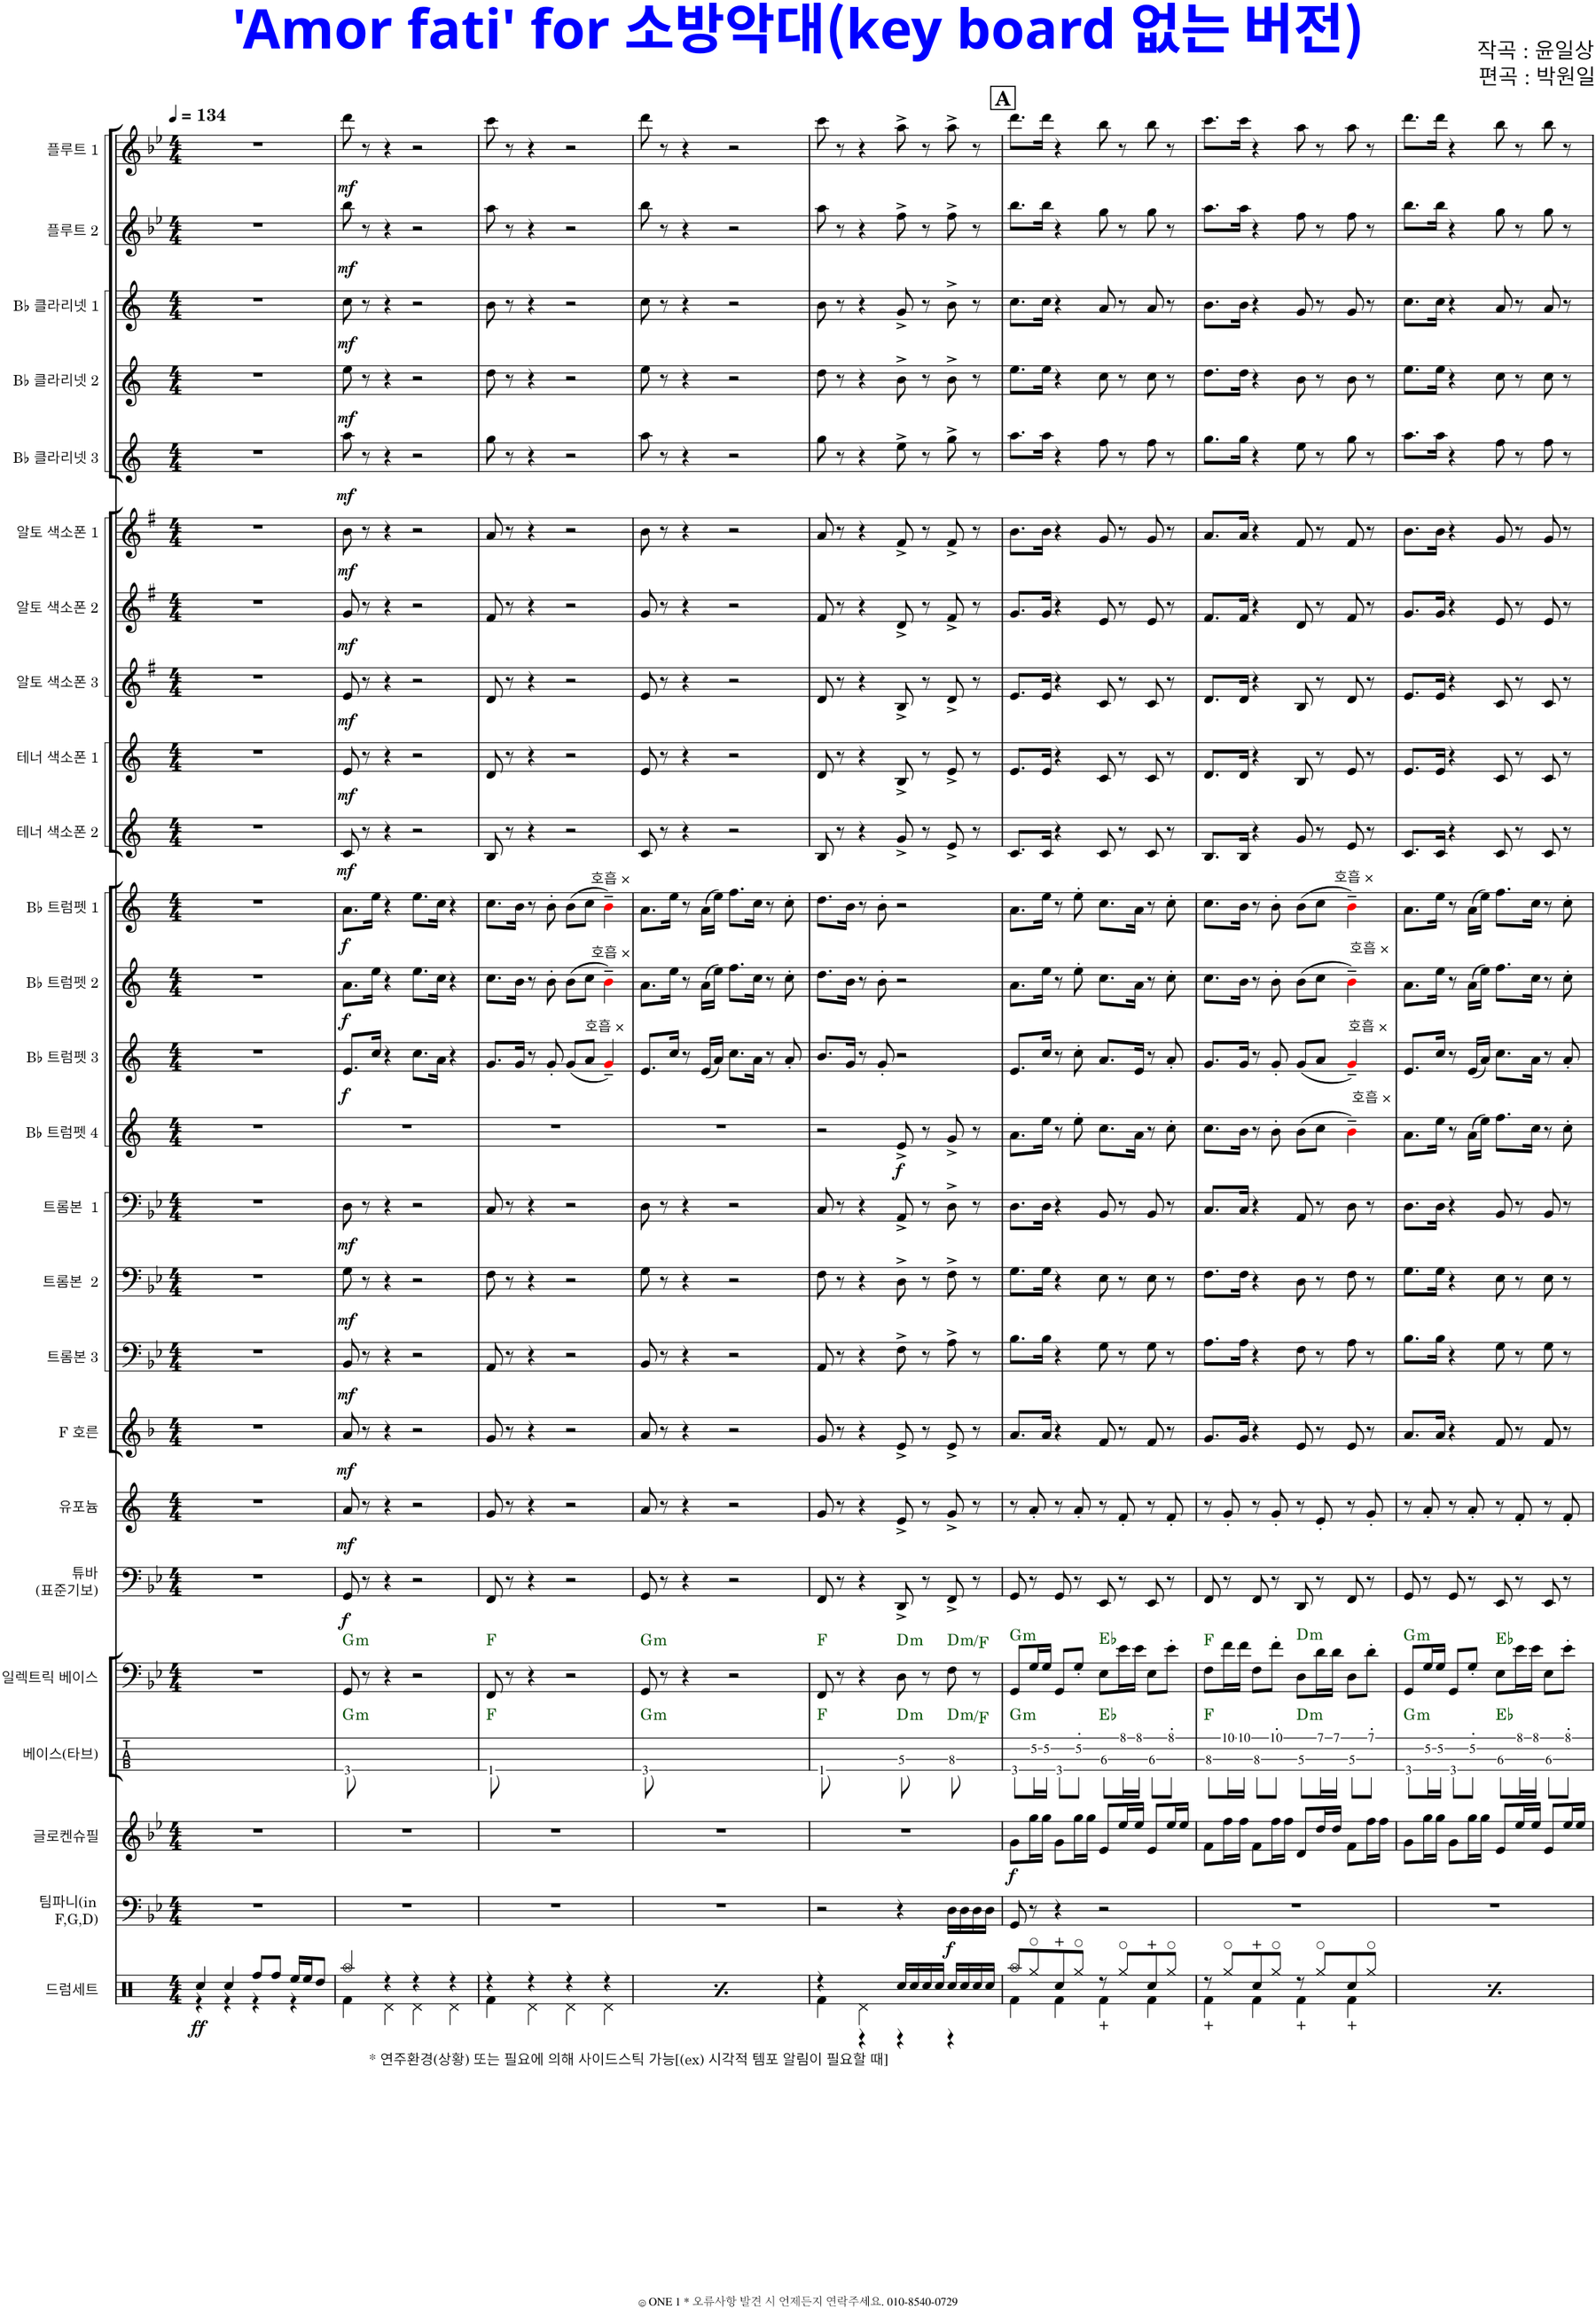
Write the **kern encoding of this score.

**kern	**dynam	**kern	**dynam	**kern	**dynam	**kern	**harte	**kern	**harte	**kern	**dynam	**kern	**dynam	**kern	**dynam	**kern	**dynam	**kern	**dynam	**kern	**dynam	**kern	**dynam	**kern	**dynam	**kern	**dynam	**kern	**dynam	**kern	**dynam	**kern	**dynam	**kern	**dynam	**kern	**dynam	**kern	**dynam	**kern	**dynam	**kern	**dynam	**kern	**dynam	**kern	**dynam	**kern	**dynam
*part25	*part25	*part24	*part24	*part23	*part23	*part22	*part22	*part21	*part21	*part20	*part20	*part19	*part19	*part18	*part18	*part17	*part17	*part16	*part16	*part15	*part15	*part14	*part14	*part13	*part13	*part12	*part12	*part11	*part11	*part10	*part10	*part9	*part9	*part8	*part8	*part7	*part7	*part6	*part6	*part5	*part5	*part4	*part4	*part3	*part3	*part2	*part2	*part1	*part1
*staff25	*staff25	*staff24	*staff24	*staff23	*staff23	*staff22	*	*staff21	*	*staff20	*staff20	*staff19	*staff19	*staff18	*staff18	*staff17	*staff17	*staff16	*staff16	*staff15	*staff15	*staff14	*staff14	*staff13	*staff13	*staff12	*staff12	*staff11	*staff11	*staff10	*staff10	*staff9	*staff9	*staff8	*staff8	*staff7	*staff7	*staff6	*staff6	*staff5	*staff5	*staff4	*staff4	*staff3	*staff3	*staff2	*staff2	*staff1	*staff1
*I"드럼세트	*	*I"팀파니(in F,G,D)	*	*I"글로켄슈필	*	*I"베이스(타브)	*	*I"일렉트릭 베이스	*	*I"튜바 (표준기보)	*	*I"유포늄	*	*I"F 호른	*	*I"트롬본 3	*	*I"트롬본  2	*	*I"트롬본  1	*	*I"Bb 트럼펫 4	*	*I"Bb 트럼펫 3	*	*I"Bb 트럼펫 2	*	*I"Bb 트럼펫 1	*	*I"테너 색소폰 2	*	*I"테너 색소폰 1	*	*I"알토 색소폰 3	*	*I"알토 색소폰 2	*	*I"알토 색소폰 1	*	*I"Bb 클라리넷 3	*	*I"Bb 클라리넷 2	*	*I"Bb 클라리넷 1	*	*I"플루트 2	*	*I"플루트 1	*
*	*	*	*	*	*	*stria4	*	*	*	*	*	*	*	*	*	*	*	*	*	*	*	*	*	*	*	*	*	*	*	*	*	*	*	*	*	*	*	*	*	*	*	*	*	*	*	*	*	*	*
*clefX	*	*clefF4	*	*clefG2	*	*	*	*clefF4	*	*clefF4	*	*clefG2	*	*clefG2	*	*clefF4	*	*clefF4	*	*clefF4	*	*clefG2	*	*clefG2	*	*clefG2	*	*clefG2	*	*clefG2	*	*clefG2	*	*clefG2	*	*clefG2	*	*clefG2	*	*clefG2	*	*clefG2	*	*clefG2	*	*clefG2	*	*clefG2	*
*	*	*	*	*Trd-14c-24	*	*Trd7c12	*	*Trd7c12	*	*	*	*Trd8c14	*	*Trd4c7	*	*	*	*	*	*	*	*Trd1c2	*	*Trd1c2	*	*Trd1c2	*	*Trd1c2	*	*Trd8c14	*	*Trd8c14	*	*Trd5c9	*	*Trd5c9	*	*Trd5c9	*	*Trd1c2	*	*Trd1c2	*	*Trd1c2	*	*	*	*	*
*k[b-e-]	*	*k[b-e-]	*	*k[b-e-]	*	*k[b-e-]	*	*k[b-e-]	*	*k[b-e-]	*	*k[]	*	*k[b-]	*	*k[b-e-]	*	*k[b-e-]	*	*k[b-e-]	*	*k[]	*	*k[]	*	*k[]	*	*k[]	*	*k[]	*	*k[]	*	*k[f#]	*	*k[f#]	*	*k[f#]	*	*k[]	*	*k[]	*	*k[]	*	*k[b-e-]	*	*k[b-e-]	*
*M4/4	*	*M4/4	*	*M4/4	*	*M4/4	*	*M4/4	*	*M4/4	*	*M4/4	*	*M4/4	*	*M4/4	*	*M4/4	*	*M4/4	*	*M4/4	*	*M4/4	*	*M4/4	*	*M4/4	*	*M4/4	*	*M4/4	*	*M4/4	*	*M4/4	*	*M4/4	*	*M4/4	*	*M4/4	*	*M4/4	*	*M4/4	*	*M4/4	*
*MM134	*	*MM134	*	*MM134	*	*MM134	*	*MM134	*	*MM134	*	*MM134	*	*MM134	*	*MM134	*	*MM134	*	*MM134	*	*MM134	*	*MM134	*	*MM134	*	*MM134	*	*MM134	*	*MM134	*	*MM134	*	*MM134	*	*MM134	*	*MM134	*	*MM134	*	*MM134	*	*MM134	*	*MM134	*
=1	=1	=1	=1	=1	=1	=1	=1	=1	=1	=1	=1	=1	=1	=1	=1	=1	=1	=1	=1	=1	=1	=1	=1	=1	=1	=1	=1	=1	=1	=1	=1	=1	=1	=1	=1	=1	=1	=1	=1	=1	=1	=1	=1	=1	=1	=1	=1	=1	=1
*^	*	*	*	*	*	*	*	*	*	*	*	*	*	*	*	*	*	*	*	*	*	*	*	*	*	*	*	*	*	*	*	*	*	*	*	*	*	*	*	*	*	*	*	*	*	*	*	*	*
!	!	!LO:DY:b	!	!	!	!	!	!	!	!	!	!	!	!	!	!	!	!	!	!	!	!	!	!	!	!	!	!	!	!	!	!	!	!	!	!	!	!	!	!	!	!	!	!	!	!	!	!	!	!
4Rcc/	4r	ff	1r	.	1r	.	1r	.	1r	.	1r	.	1r	.	1r	.	1r	.	1r	.	1r	.	1r	.	1r	.	1r	.	1r	.	1r	.	1r	.	1r	.	1r	.	1r	.	1r	.	1r	.	1r	.	1r	.	1r	.
4Rcc/	4r	.	.	.	.	.	.	.	.	.	.	.	.	.	.	.	.	.	.	.	.	.	.	.	.	.	.	.	.	.	.	.	.	.	.	.	.	.	.	.	.	.	.	.	.	.	.	.	.	.
8Rff/L	4r	.	.	.	.	.	.	.	.	.	.	.	.	.	.	.	.	.	.	.	.	.	.	.	.	.	.	.	.	.	.	.	.	.	.	.	.	.	.	.	.	.	.	.	.	.	.	.	.	.
8Rff/J	.	.	.	.	.	.	.	.	.	.	.	.	.	.	.	.	.	.	.	.	.	.	.	.	.	.	.	.	.	.	.	.	.	.	.	.	.	.	.	.	.	.	.	.	.	.	.	.	.	.
16Ree/LL	4r	.	.	.	.	.	.	.	.	.	.	.	.	.	.	.	.	.	.	.	.	.	.	.	.	.	.	.	.	.	.	.	.	.	.	.	.	.	.	.	.	.	.	.	.	.	.	.	.	.
16Ree/J	.	.	.	.	.	.	.	.	.	.	.	.	.	.	.	.	.	.	.	.	.	.	.	.	.	.	.	.	.	.	.	.	.	.	.	.	.	.	.	.	.	.	.	.	.	.	.	.	.	.
8Rdd/J	.	.	.	.	.	.	.	.	.	.	.	.	.	.	.	.	.	.	.	.	.	.	.	.	.	.	.	.	.	.	.	.	.	.	.	.	.	.	.	.	.	.	.	.	.	.	.	.	.	.
=2	=2	=2	=2	=2	=2	=2	=2	=2	=2	=2	=2	=2	=2	=2	=2	=2	=2	=2	=2	=2	=2	=2	=2	=2	=2	=2	=2	=2	=2	=2	=2	=2	=2	=2	=2	=2	=2	=2	=2	=2	=2	=2	=2	=2	=2	=2	=2	=2	=2	=2
!	!	!	!	!	!	!	!	!LO:H:kt=m	!	!LO:H:kt=m	!	!LO:DY:b	!	!LO:DY:b	!	!LO:DY:b	!	!LO:DY:b	!	!LO:DY:b	!	!LO:DY:b	!	!	!	!LO:DY:b	!	!LO:DY:b	!	!LO:DY:b	!	!LO:DY:b	!	!LO:DY:b	!	!LO:DY:b	!	!LO:DY:b	!	!LO:DY:b	!	!LO:DY:b	!	!LO:DY:b	!	!LO:DY:b	!	!LO:DY:b	!	!LO:DY:b
4Raa/	4Rf\	.	1r	.	1r	.	8GG\	G:min	8GG/	G:min	8GG/	f	8a/	mf	8a/	mf	8BB-/	mf	8G\	mf	8D\	mf	1r	.	8.e/L	f	8.a\L	f	8.a\L	f	8c/	mf	8e/	mf	8e/	mf	8g/	mf	8b\	mf	8aa\	mf	8ee\	mf	8cc\	mf	8bb-\	mf	8ddd\	mf
.	.	.	.	.	.	.	8r	.	8r	.	8r	.	8r	.	8r	.	8r	.	8r	.	8r	.	.	.	.	.	.	.	.	.	8r	.	8r	.	8r	.	8r	.	8r	.	8r	.	8r	.	8r	.	8r	.	8r	.
.	.	.	.	.	.	.	.	.	.	.	.	.	.	.	.	.	.	.	.	.	.	.	.	.	16cc/Jk	.	16ee\Jk	.	16ee\Jk	.	.	.	.	.	.	.	.	.	.	.	.	.	.	.	.	.	.	.	.	.
!LO:TX:b:t=* 연주환경(상황) 또는 필요에 의해 사이드스틱 가능[(ex) 시각적 템포 알림이 필요할 때]	!	!	!	!	!	!	!	!	!	!	!	!	!	!	!	!	!	!	!	!	!	!	!	!	!	!	!	!	!	!	!	!	!	!	!	!	!	!	!	!	!	!	!	!	!	!	!	!	!	!
4r	4Rd\	.	.	.	.	.	4r	.	4r	.	4r	.	4r	.	4r	.	4r	.	4r	.	4r	.	.	.	4r	.	4r	.	4r	.	4r	.	4r	.	4r	.	4r	.	4r	.	4r	.	4r	.	4r	.	4r	.	4r	.
4r	4Rd\	.	.	.	.	.	2r	.	2r	.	2r	.	2r	.	2r	.	2r	.	2r	.	2r	.	.	.	8.cc\L	.	8.ee\L	.	8.ee\L	.	2r	.	2r	.	2r	.	2r	.	2r	.	2r	.	2r	.	2r	.	2r	.	2r	.
.	.	.	.	.	.	.	.	.	.	.	.	.	.	.	.	.	.	.	.	.	.	.	.	.	16a\Jk	.	16cc\Jk	.	16cc\Jk	.	.	.	.	.	.	.	.	.	.	.	.	.	.	.	.	.	.	.	.	.
4r	4Rd\	.	.	.	.	.	.	.	.	.	.	.	.	.	.	.	.	.	.	.	.	.	.	.	4r	.	4r	.	4r	.	.	.	.	.	.	.	.	.	.	.	.	.	.	.	.	.	.	.	.	.
=3	=3	=3	=3	=3	=3	=3	=3	=3	=3	=3	=3	=3	=3	=3	=3	=3	=3	=3	=3	=3	=3	=3	=3	=3	=3	=3	=3	=3	=3	=3	=3	=3	=3	=3	=3	=3	=3	=3	=3	=3	=3	=3	=3	=3	=3	=3	=3	=3	=3	=3
4r	4Rf\	.	1r	.	1r	.	8FF\	F:maj	8FF/	F:maj	8FF/	.	8g/	.	8g/	.	8AA/	.	8F\	.	8C/	.	1r	.	8.g/L	.	8.cc\L	.	8.cc\L	.	8B/	.	8d/	.	8d/	.	8f#/	.	8a/	.	8gg\	.	8dd\	.	8b\	.	8aa\	.	8ccc\	.
.	.	.	.	.	.	.	8r	.	8r	.	8r	.	8r	.	8r	.	8r	.	8r	.	8r	.	.	.	.	.	.	.	.	.	8r	.	8r	.	8r	.	8r	.	8r	.	8r	.	8r	.	8r	.	8r	.	8r	.
.	.	.	.	.	.	.	.	.	.	.	.	.	.	.	.	.	.	.	.	.	.	.	.	.	16g/Jk	.	16b\Jk	.	16b\Jk	.	.	.	.	.	.	.	.	.	.	.	.	.	.	.	.	.	.	.	.	.
4r	4Rd\	.	.	.	.	.	4r	.	4r	.	4r	.	4r	.	4r	.	4r	.	4r	.	4r	.	.	.	8r	.	8r	.	8r	.	4r	.	4r	.	4r	.	4r	.	4r	.	4r	.	4r	.	4r	.	4r	.	4r	.
.	.	.	.	.	.	.	.	.	.	.	.	.	.	.	.	.	.	.	.	.	.	.	.	.	8g'/	.	8b'\	.	8b'\	.	.	.	.	.	.	.	.	.	.	.	.	.	.	.	.	.	.	.	.	.
4r	4Rd\	.	.	.	.	.	2r	.	2r	.	2r	.	2r	.	2r	.	2r	.	2r	.	2r	.	.	.	(8g/L	.	(8b\L	.	(8b\L	.	2r	.	2r	.	2r	.	2r	.	2r	.	2r	.	2r	.	2r	.	2r	.	2r	.
.	.	.	.	.	.	.	.	.	.	.	.	.	.	.	.	.	.	.	.	.	.	.	.	.	8a/J	.	8cc\J	.	8cc\J	.	.	.	.	.	.	.	.	.	.	.	.	.	.	.	.	.	.	.	.	.
!	!	!	!	!	!	!	!	!	!	!	!	!	!	!	!	!	!	!	!	!	!	!	!	!	!	!	!	!	!LO:TX:a:t=호흡 ×	!	!	!	!	!	!	!	!	!	!	!	!	!	!	!	!	!	!	!	!	!
!	!	!	!	!	!	!	!	!	!	!	!	!	!	!	!	!	!	!	!	!	!	!	!	!	!	!	!LO:TX:a:t=호흡 ×	!	!	!	!	!	!	!	!	!	!	!	!	!	!	!	!	!	!	!	!	!	!	!
!	!	!	!	!	!	!	!	!	!	!	!	!	!	!	!	!	!	!	!	!	!	!	!	!	!LO:TX:a:t=호흡 ×	!	!	!	!	!	!	!	!	!	!	!	!	!	!	!	!	!	!	!	!	!	!	!	!	!
4r	4Rd\	.	.	.	.	.	.	.	.	.	.	.	.	.	.	.	.	.	.	.	.	.	.	.	4g~i/)	.	4b~i\)	.	4b~i\)	.	.	.	.	.	.	.	.	.	.	.	.	.	.	.	.	.	.	.	.	.
=4	=4	=4	=4	=4	=4	=4	=4	=4	=4	=4	=4	=4	=4	=4	=4	=4	=4	=4	=4	=4	=4	=4	=4	=4	=4	=4	=4	=4	=4	=4	=4	=4	=4	=4	=4	=4	=4	=4	=4	=4	=4	=4	=4	=4	=4	=4	=4	=4	=4	=4
!	!	!	!	!	!	!	!	!LO:H:kt=m	!	!LO:H:kt=m	!	!	!	!	!	!	!	!	!	!	!	!	!	!	!	!	!	!	!	!	!	!	!	!	!	!	!	!	!	!	!	!	!	!	!	!	!	!	!	!
4r	4Rf\	.	1r	.	1r	.	8GG\	G:min	8GG/	G:min	8GG/	.	8a/	.	8a/	.	8BB-/	.	8G\	.	8D\	.	1r	.	8.e/L	.	8.a\L	.	8.a\L	.	8c/	.	8e/	.	8e/	.	8g/	.	8b\	.	8aa\	.	8ee\	.	8cc\	.	8bb-\	.	8ddd\	.
.	.	.	.	.	.	.	8r	.	8r	.	8r	.	8r	.	8r	.	8r	.	8r	.	8r	.	.	.	.	.	.	.	.	.	8r	.	8r	.	8r	.	8r	.	8r	.	8r	.	8r	.	8r	.	8r	.	8r	.
.	.	.	.	.	.	.	.	.	.	.	.	.	.	.	.	.	.	.	.	.	.	.	.	.	16cc/Jk	.	16ee\Jk	.	16ee\Jk	.	.	.	.	.	.	.	.	.	.	.	.	.	.	.	.	.	.	.	.	.
4r	4Rd\	.	.	.	.	.	4r	.	4r	.	4r	.	4r	.	4r	.	4r	.	4r	.	4r	.	.	.	8r	.	8r	.	8r	.	4r	.	4r	.	4r	.	4r	.	4r	.	4r	.	4r	.	4r	.	4r	.	4r	.
.	.	.	.	.	.	.	.	.	.	.	.	.	.	.	.	.	.	.	.	.	.	.	.	.	(16e/LL	.	(16a\LL	.	(16a\LL	.	.	.	.	.	.	.	.	.	.	.	.	.	.	.	.	.	.	.	.	.
.	.	.	.	.	.	.	.	.	.	.	.	.	.	.	.	.	.	.	.	.	.	.	.	.	16a/JJ)	.	16ee\JJ)	.	16ee\JJ)	.	.	.	.	.	.	.	.	.	.	.	.	.	.	.	.	.	.	.	.	.
4r	4Rd\	.	.	.	.	.	2r	.	2r	.	2r	.	2r	.	2r	.	2r	.	2r	.	2r	.	.	.	8.cc\L	.	8.ff\L	.	8.ff\L	.	2r	.	2r	.	2r	.	2r	.	2r	.	2r	.	2r	.	2r	.	2r	.	2r	.
.	.	.	.	.	.	.	.	.	.	.	.	.	.	.	.	.	.	.	.	.	.	.	.	.	16a\Jk	.	16cc\Jk	.	16cc\Jk	.	.	.	.	.	.	.	.	.	.	.	.	.	.	.	.	.	.	.	.	.
4r	4Rd\	.	.	.	.	.	.	.	.	.	.	.	.	.	.	.	.	.	.	.	.	.	.	.	8r	.	8r	.	8r	.	.	.	.	.	.	.	.	.	.	.	.	.	.	.	.	.	.	.	.	.
.	.	.	.	.	.	.	.	.	.	.	.	.	.	.	.	.	.	.	.	.	.	.	.	.	8a'/	.	8cc'\	.	8cc'\	.	.	.	.	.	.	.	.	.	.	.	.	.	.	.	.	.	.	.	.	.
=5	=5	=5	=5	=5	=5	=5	=5	=5	=5	=5	=5	=5	=5	=5	=5	=5	=5	=5	=5	=5	=5	=5	=5	=5	=5	=5	=5	=5	=5	=5	=5	=5	=5	=5	=5	=5	=5	=5	=5	=5	=5	=5	=5	=5	=5	=5	=5	=5	=5	=5
4r	4Rf\	.	2r	.	1r	.	8FF\	F:maj	8FF/	F:maj	8FF/	.	8g/	.	8g/	.	8AA/	.	8F\	.	8C/	.	2r	.	8.b/L	.	8.dd\L	.	8.dd\L	.	8B/	.	8d/	.	8d/	.	8f#/	.	8a/	.	8gg\	.	8dd\	.	8b\	.	8aa\	.	8ccc\	.
.	.	.	.	.	.	.	8r	.	8r	.	8r	.	8r	.	8r	.	8r	.	8r	.	8r	.	.	.	.	.	.	.	.	.	8r	.	8r	.	8r	.	8r	.	8r	.	8r	.	8r	.	8r	.	8r	.	8r	.
.	.	.	.	.	.	.	.	.	.	.	.	.	.	.	.	.	.	.	.	.	.	.	.	.	16g/Jk	.	16b\Jk	.	16b\Jk	.	.	.	.	.	.	.	.	.	.	.	.	.	.	.	.	.	.	.	.	.
4Rd\	4r	.	.	.	.	.	4r	.	4r	.	4r	.	4r	.	4r	.	4r	.	4r	.	4r	.	.	.	8r	.	8r	.	8r	.	4r	.	4r	.	4r	.	4r	.	4r	.	4r	.	4r	.	4r	.	4r	.	4r	.
.	.	.	.	.	.	.	.	.	.	.	.	.	.	.	.	.	.	.	.	.	.	.	.	.	8g'/	.	8b'\	.	8b'\	.	.	.	.	.	.	.	.	.	.	.	.	.	.	.	.	.	.	.	.	.
!	!	!	!	!	!	!	!	!LO:H:kt=m	!	!LO:H:kt=m	!	!	!	!	!	!	!	!	!	!	!	!	!	!LO:DY:b	!	!	!	!	!	!	!	!	!	!	!	!	!	!	!	!	!	!	!	!	!	!	!	!	!	!
16Rcc/LL	4r	.	4r	.	.	.	8D\	D:min	8D\	D:min	8DD^/	.	8e^/	.	8e^/	.	8F^\	.	8D^\	.	8AA^/	.	8e^/	f	2r	.	2r	.	2r	.	8g^/	.	8B^/	.	8B^/	.	8d^/	.	8f#^/	.	8ee^\	.	8b^\	.	8g^/	.	8ff^\	.	8aa^\	.
16Rcc/	.	.	.	.	.	.	.	.	.	.	.	.	.	.	.	.	.	.	.	.	.	.	.	.	.	.	.	.	.	.	.	.	.	.	.	.	.	.	.	.	.	.	.	.	.	.	.	.	.	.
16Rcc/	.	.	.	.	.	.	8r	.	8r	.	8r	.	8r	.	8r	.	8r	.	8r	.	8r	.	8r	.	.	.	.	.	.	.	8r	.	8r	.	8r	.	8r	.	8r	.	8r	.	8r	.	8r	.	8r	.	8r	.
16Rcc/JJ	.	.	.	.	.	.	.	.	.	.	.	.	.	.	.	.	.	.	.	.	.	.	.	.	.	.	.	.	.	.	.	.	.	.	.	.	.	.	.	.	.	.	.	.	.	.	.	.	.	.
!	!	!	!	!LO:DY:b	!	!	!	!LO:H:kt=m	!	!LO:H:kt=m	!	!	!	!	!	!	!	!	!	!	!	!	!	!	!	!	!	!	!	!	!	!	!	!	!	!	!	!	!	!	!	!	!	!	!	!	!	!	!	!
16Rcc/LL	4r	.	16D\LL	f	.	.	8F\	D:min/b3	8F\	D:min/b3	8FF^/	.	8g^/	.	8e^/	.	8A^\	.	8F^\	.	8D^\	.	8g^/	.	.	.	.	.	.	.	8e^/	.	8e^/	.	8d^/	.	8f#^/	.	8f#^/	.	8gg^\	.	8b^\	.	8b^\	.	8ff^\	.	8aa^\	.
16Rcc/	.	.	16D\	.	.	.	.	.	.	.	.	.	.	.	.	.	.	.	.	.	.	.	.	.	.	.	.	.	.	.	.	.	.	.	.	.	.	.	.	.	.	.	.	.	.	.	.	.	.	.
16Rcc/	.	.	16D\	.	.	.	8r	.	8r	.	8r	.	8r	.	8r	.	8r	.	8r	.	8r	.	8r	.	.	.	.	.	.	.	8r	.	8r	.	8r	.	8r	.	8r	.	8r	.	8r	.	8r	.	8r	.	8r	.
16Rcc/JJ	.	.	16D\JJ	.	.	.	.	.	.	.	.	.	.	.	.	.	.	.	.	.	.	.	.	.	.	.	.	.	.	.	.	.	.	.	.	.	.	.	.	.	.	.	.	.	.	.	.	.	.	.
!!LO:REH:place=s1:a:B:cj:fs=14:t=A
=6	=6	=6	=6	=6	=6	=6	=6	=6	=6	=6	=6	=6	=6	=6	=6	=6	=6	=6	=6	=6	=6	=6	=6	=6	=6	=6	=6	=6	=6	=6	=6	=6	=6	=6	=6	=6	=6	=6	=6	=6	=6	=6	=6	=6	=6	=6	=6	=6	=6	=6
!	!	!	!	!	!	!LO:DY:b	!	!LO:H:kt=m	!	!LO:H:kt=m	!	!	!	!	!	!	!	!	!	!	!	!	!	!	!	!	!	!	!	!	!	!	!	!	!	!	!	!	!	!	!	!	!	!	!	!	!	!	!	!
8Raa/L	4Rf\	.	8GG/	.	8g\L	f	8GG\L	G:min	8GG/L	G:min	8GG/	.	8r	.	8.a/L	.	8.B-\L	.	8.G\L	.	8.D\L	.	8.a\L	.	8.e/L	.	8.a\L	.	8.a\L	.	8.c/L	.	8.e/L	.	8.e/L	.	8.g/L	.	8.b\L	.	8.aa\L	.	8.ee\L	.	8.cc\L	.	8.bb-\L	.	8.ddd\L	.
8Rgg/	.	.	8r	.	16gg\L	.	16G~'\L	.	16G'~/L	.	8r	.	8a'/	.	.	.	.	.	.	.	.	.	.	.	.	.	.	.	.	.	.	.	.	.	.	.	.	.	.	.	.	.	.	.	.	.	.	.	.	.
.	.	.	.	.	16gg\JJ	.	16G~'\JJ	.	16G'~/JJ	.	.	.	.	.	16a/Jk	.	16B-\Jk	.	16G\Jk	.	16D\Jk	.	16ee\Jk	.	16cc/Jk	.	16ee\Jk	.	16ee\Jk	.	16c/Jk	.	16e/Jk	.	16e/Jk	.	16g/Jk	.	16b\Jk	.	16aa\Jk	.	16ee\Jk	.	16cc\Jk	.	16bb-\Jk	.	16ddd\Jk	.
8Rcc/	4Rf\	.	4r	.	8g\L	.	8GG\L	.	8GG/L	.	8GG/	.	8r	.	4r	.	4r	.	4r	.	4r	.	8r	.	8r	.	8r	.	8r	.	4r	.	4r	.	4r	.	4r	.	4r	.	4r	.	4r	.	4r	.	4r	.	4r	.
8Rgg/J	.	.	.	.	16gg\L	.	8G~'\J	.	8G'~/J	.	8r	.	8a'/	.	.	.	.	.	.	.	.	.	8ee'\	.	8cc'\	.	8ee'\	.	8ee'\	.	.	.	.	.	.	.	.	.	.	.	.	.	.	.	.	.	.	.	.	.
.	.	.	.	.	16gg\JJ	.	.	.	.	.	.	.	.	.	.	.	.	.	.	.	.	.	.	.	.	.	.	.	.	.	.	.	.	.	.	.	.	.	.	.	.	.	.	.	.	.	.	.	.	.
8r	4Rf\	.	2r	.	8e-/L	.	8E-\L	Eb:maj	8E-\L	Eb:maj	8EE-/	.	8r	.	8f/	.	8G\	.	8E-\	.	8BB-/	.	8.cc\L	.	8.a/L	.	8.cc\L	.	8.cc\L	.	8c/	.	8c/	.	8c/	.	8e/	.	8g/	.	8ff\	.	8cc\	.	8a/	.	8gg\	.	8bb-\	.
8Rgg/L	.	.	.	.	16ee-/L	.	16e-~'\L	.	16e-'~\L	.	8r	.	8f'/	.	8r	.	8r	.	8r	.	8r	.	.	.	.	.	.	.	.	.	8r	.	8r	.	8r	.	8r	.	8r	.	8r	.	8r	.	8r	.	8r	.	8r	.
.	.	.	.	.	16ee-/JJ	.	16e-~'\JJ	.	16e-'~\JJ	.	.	.	.	.	.	.	.	.	.	.	.	.	16a\Jk	.	16e/Jk	.	16a\Jk	.	16a\Jk	.	.	.	.	.	.	.	.	.	.	.	.	.	.	.	.	.	.	.	.	.
8Rcc/	4Rf\	.	.	.	8e-/L	.	8E-\L	.	8E-\L	.	8EE-/	.	8r	.	8f/	.	8G\	.	8E-\	.	8BB-/	.	8r	.	8r	.	8r	.	8r	.	8c/	.	8c/	.	8c/	.	8e/	.	8g/	.	8ff\	.	8cc\	.	8a/	.	8gg\	.	8bb-\	.
8Rgg/J	.	.	.	.	16ee-/L	.	8e-~'\J	.	8e-'~\J	.	8r	.	8f'/	.	8r	.	8r	.	8r	.	8r	.	8cc'\	.	8a'/	.	8cc'\	.	8cc'\	.	8r	.	8r	.	8r	.	8r	.	8r	.	8r	.	8r	.	8r	.	8r	.	8r	.
.	.	.	.	.	16ee-/JJ	.	.	.	.	.	.	.	.	.	.	.	.	.	.	.	.	.	.	.	.	.	.	.	.	.	.	.	.	.	.	.	.	.	.	.	.	.	.	.	.	.	.	.	.	.
=7	=7	=7	=7	=7	=7	=7	=7	=7	=7	=7	=7	=7	=7	=7	=7	=7	=7	=7	=7	=7	=7	=7	=7	=7	=7	=7	=7	=7	=7	=7	=7	=7	=7	=7	=7	=7	=7	=7	=7	=7	=7	=7	=7	=7	=7	=7	=7	=7	=7	=7
8r	4Rf\	.	1r	.	8f\L	.	8F\L	F:maj	8F\L	F:maj	8FF/	.	8r	.	8.g/L	.	8.A\L	.	8.F\L	.	8.C/L	.	8.cc\L	.	8.g/L	.	8.cc\L	.	8.cc\L	.	8.B/L	.	8.d/L	.	8.d/L	.	8.f#/L	.	8.a/L	.	8.gg\L	.	8.dd\L	.	8.b\L	.	8.aa\L	.	8.ccc\L	.
8Rgg/L	.	.	.	.	16ff\L	.	16f~'\L	.	16f'~\L	.	8r	.	8g'/	.	.	.	.	.	.	.	.	.	.	.	.	.	.	.	.	.	.	.	.	.	.	.	.	.	.	.	.	.	.	.	.	.	.	.	.	.
.	.	.	.	.	16ff\JJ	.	16f~'\JJ	.	16f'~\JJ	.	.	.	.	.	16g/Jk	.	16A\Jk	.	16F\Jk	.	16C/Jk	.	16b\Jk	.	16g/Jk	.	16b\Jk	.	16b\Jk	.	16B/Jk	.	16d/Jk	.	16d/Jk	.	16f#/Jk	.	16a/Jk	.	16gg\Jk	.	16dd\Jk	.	16b\Jk	.	16aa\Jk	.	16ccc\Jk	.
8Rcc/	4Rf\	.	.	.	8f\L	.	8F\L	.	8F\L	.	8FF/	.	8r	.	4r	.	4r	.	4r	.	4r	.	8r	.	8r	.	8r	.	8r	.	4r	.	4r	.	4r	.	4r	.	4r	.	4r	.	4r	.	4r	.	4r	.	4r	.
8Rgg/J	.	.	.	.	16ff\L	.	8f~'\J	.	8f'~\J	.	8r	.	8g'/	.	.	.	.	.	.	.	.	.	8b'\	.	8g'/	.	8b'\	.	8b'\	.	.	.	.	.	.	.	.	.	.	.	.	.	.	.	.	.	.	.	.	.
.	.	.	.	.	16ff\JJ	.	.	.	.	.	.	.	.	.	.	.	.	.	.	.	.	.	.	.	.	.	.	.	.	.	.	.	.	.	.	.	.	.	.	.	.	.	.	.	.	.	.	.	.	.
!	!	!	!	!	!	!	!	!LO:H:kt=m	!	!LO:H:kt=m	!	!	!	!	!	!	!	!	!	!	!	!	!	!	!	!	!	!	!	!	!	!	!	!	!	!	!	!	!	!	!	!	!	!	!	!	!	!	!	!
8r	4Rf\	.	.	.	8d/L	.	8D\L	D:min	8D\L	D:min	8DD/	.	8r	.	8e/	.	8F\	.	8D\	.	8AA/	.	(8b\L	.	(8g/L	.	(8b\L	.	(8b\L	.	8g/	.	8B/	.	8B/	.	8d/	.	8f#/	.	8ee\	.	8b\	.	8g/	.	8ff\	.	8aa\	.
8Rgg/L	.	.	.	.	16dd/L	.	16d~'\L	.	16d'~\L	.	8r	.	8e'/	.	8r	.	8r	.	8r	.	8r	.	8cc\J	.	8a/J	.	8cc\J	.	8cc\J	.	8r	.	8r	.	8r	.	8r	.	8r	.	8r	.	8r	.	8r	.	8r	.	8r	.
.	.	.	.	.	16dd/JJ	.	16d~'\JJ	.	16d'~\JJ	.	.	.	.	.	.	.	.	.	.	.	.	.	.	.	.	.	.	.	.	.	.	.	.	.	.	.	.	.	.	.	.	.	.	.	.	.	.	.	.	.
!	!	!	!	!	!	!	!	!	!	!	!	!	!	!	!	!	!	!	!	!	!	!	!	!	!	!	!	!	!LO:TX:a:t=호흡 ×	!	!	!	!	!	!	!	!	!	!	!	!	!	!	!	!	!	!	!	!	!
!	!	!	!	!	!	!	!	!	!	!	!	!	!	!	!	!	!	!	!	!	!	!	!	!	!	!	!LO:TX:a:t=호흡 ×	!	!	!	!	!	!	!	!	!	!	!	!	!	!	!	!	!	!	!	!	!	!	!
!	!	!	!	!	!	!	!	!	!	!	!	!	!	!	!	!	!	!	!	!	!	!	!	!	!LO:TX:a:t=호흡 ×	!	!	!	!	!	!	!	!	!	!	!	!	!	!	!	!	!	!	!	!	!	!	!	!	!
!	!	!	!	!	!	!	!	!	!	!	!	!	!	!	!	!	!	!	!	!	!	!	!LO:TX:a:t=호흡 ×	!	!	!	!	!	!	!	!	!	!	!	!	!	!	!	!	!	!	!	!	!	!	!	!	!	!	!
8Rcc/	4Rf\	.	.	.	8f\L	.	8D\L	.	8D\L	.	8FF/	.	8r	.	8e/	.	8A\	.	8F\	.	8D\	.	4b~i\)	.	4g~i/)	.	4b~i\)	.	4b~i\)	.	8e/	.	8e/	.	8d/	.	8f#/	.	8f#/	.	8gg\	.	8b\	.	8g/	.	8ff\	.	8aa\	.
8Rgg/J	.	.	.	.	16ff\L	.	8d'\J	.	8d'\J	.	8r	.	8g'/	.	8r	.	8r	.	8r	.	8r	.	.	.	.	.	.	.	.	.	8r	.	8r	.	8r	.	8r	.	8r	.	8r	.	8r	.	8r	.	8r	.	8r	.
.	.	.	.	.	16ff\JJ	.	.	.	.	.	.	.	.	.	.	.	.	.	.	.	.	.	.	.	.	.	.	.	.	.	.	.	.	.	.	.	.	.	.	.	.	.	.	.	.	.	.	.	.	.
=8	=8	=8	=8	=8	=8	=8	=8	=8	=8	=8	=8	=8	=8	=8	=8	=8	=8	=8	=8	=8	=8	=8	=8	=8	=8	=8	=8	=8	=8	=8	=8	=8	=8	=8	=8	=8	=8	=8	=8	=8	=8	=8	=8	=8	=8	=8	=8	=8	=8	=8
!	!	!	!	!	!	!	!	!LO:H:kt=m	!	!LO:H:kt=m	!	!	!	!	!	!	!	!	!	!	!	!	!	!	!	!	!	!	!	!	!	!	!	!	!	!	!	!	!	!	!	!	!	!	!	!	!	!	!	!
8r	4Rf\	.	1r	.	8g\L	.	8GG\L	G:min	8GG/L	G:min	8GG/	.	8r	.	8.a/L	.	8.B-\L	.	8.G\L	.	8.D\L	.	8.a\L	.	8.e/L	.	8.a\L	.	8.a\L	.	8.c/L	.	8.e/L	.	8.e/L	.	8.g/L	.	8.b\L	.	8.aa\L	.	8.ee\L	.	8.cc\L	.	8.bb-\L	.	8.ddd\L	.
8Rgg/L	.	.	.	.	16gg\L	.	16G~'\L	.	16G'~/L	.	8r	.	8a'/	.	.	.	.	.	.	.	.	.	.	.	.	.	.	.	.	.	.	.	.	.	.	.	.	.	.	.	.	.	.	.	.	.	.	.	.	.
.	.	.	.	.	16gg\JJ	.	16G~'\JJ	.	16G'~/JJ	.	.	.	.	.	16a/Jk	.	16B-\Jk	.	16G\Jk	.	16D\Jk	.	16ee\Jk	.	16cc/Jk	.	16ee\Jk	.	16ee\Jk	.	16c/Jk	.	16e/Jk	.	16e/Jk	.	16g/Jk	.	16b\Jk	.	16aa\Jk	.	16ee\Jk	.	16cc\Jk	.	16bb-\Jk	.	16ddd\Jk	.
8Rcc/	4Rf\	.	.	.	8g\L	.	8GG\L	.	8GG/L	.	8GG/	.	8r	.	4r	.	4r	.	4r	.	4r	.	8r	.	8r	.	8r	.	8r	.	4r	.	4r	.	4r	.	4r	.	4r	.	4r	.	4r	.	4r	.	4r	.	4r	.
8Rgg/J	.	.	.	.	16gg\L	.	8G~'\J	.	8G'~/J	.	8r	.	8a'/	.	.	.	.	.	.	.	.	.	(16a\LL	.	(16e/LL	.	(16a\LL	.	(16a\LL	.	.	.	.	.	.	.	.	.	.	.	.	.	.	.	.	.	.	.	.	.
.	.	.	.	.	16gg\JJ	.	.	.	.	.	.	.	.	.	.	.	.	.	.	.	.	.	16ee\JJ)	.	16a/JJ)	.	16ee\JJ)	.	16ee\JJ)	.	.	.	.	.	.	.	.	.	.	.	.	.	.	.	.	.	.	.	.	.
8r	4Rf\	.	.	.	8e-/L	.	8E-\L	Eb:maj	8E-\L	Eb:maj	8EE-/	.	8r	.	8f/	.	8G\	.	8E-\	.	8BB-/	.	8.ff\L	.	8.cc\L	.	8.ff\L	.	8.ff\L	.	8c/	.	8c/	.	8c/	.	8e/	.	8g/	.	8ff\	.	8cc\	.	8a/	.	8gg\	.	8bb-\	.
8Rgg/L	.	.	.	.	16ee-/L	.	16e-~'\L	.	16e-'~\L	.	8r	.	8f'/	.	8r	.	8r	.	8r	.	8r	.	.	.	.	.	.	.	.	.	8r	.	8r	.	8r	.	8r	.	8r	.	8r	.	8r	.	8r	.	8r	.	8r	.
.	.	.	.	.	16ee-/JJ	.	16e-~'\JJ	.	16e-'~\JJ	.	.	.	.	.	.	.	.	.	.	.	.	.	16cc\Jk	.	16a\Jk	.	16cc\Jk	.	16cc\Jk	.	.	.	.	.	.	.	.	.	.	.	.	.	.	.	.	.	.	.	.	.
8Rcc/	4Rf\	.	.	.	8e-/L	.	8E-\L	.	8E-\L	.	8EE-/	.	8r	.	8f/	.	8G\	.	8E-\	.	8BB-/	.	8r	.	8r	.	8r	.	8r	.	8c/	.	8c/	.	8c/	.	8e/	.	8g/	.	8ff\	.	8cc\	.	8a/	.	8gg\	.	8bb-\	.
8Rgg/J	.	.	.	.	16ee-/L	.	8e-~'\J	.	8e-'~\J	.	8r	.	8f'/	.	8r	.	8r	.	8r	.	8r	.	8cc'\	.	8a'/	.	8cc'\	.	8cc'\	.	8r	.	8r	.	8r	.	8r	.	8r	.	8r	.	8r	.	8r	.	8r	.	8r	.
.	.	.	.	.	16ee-/JJ	.	.	.	.	.	.	.	.	.	.	.	.	.	.	.	.	.	.	.	.	.	.	.	.	.	.	.	.	.	.	.	.	.	.	.	.	.	.	.	.	.	.	.	.	.
*v	*v	*	*	*	*	*	*	*	*	*	*	*	*	*	*	*	*	*	*	*	*	*	*	*	*	*	*	*	*	*	*	*	*	*	*	*	*	*	*	*	*	*	*	*	*	*	*	*	*	*
=	=	=	=	=	=	=	=	=	=	=	=	=	=	=	=	=	=	=	=	=	=	=	=	=	=	=	=	=	=	=	=	=	=	=	=	=	=	=	=	=	=	=	=	=	=	=	=	=	=
*-	*-	*-	*-	*-	*-	*-	*-	*-	*-	*-	*-	*-	*-	*-	*-	*-	*-	*-	*-	*-	*-	*-	*-	*-	*-	*-	*-	*-	*-	*-	*-	*-	*-	*-	*-	*-	*-	*-	*-	*-	*-	*-	*-	*-	*-	*-	*-	*-	*-
